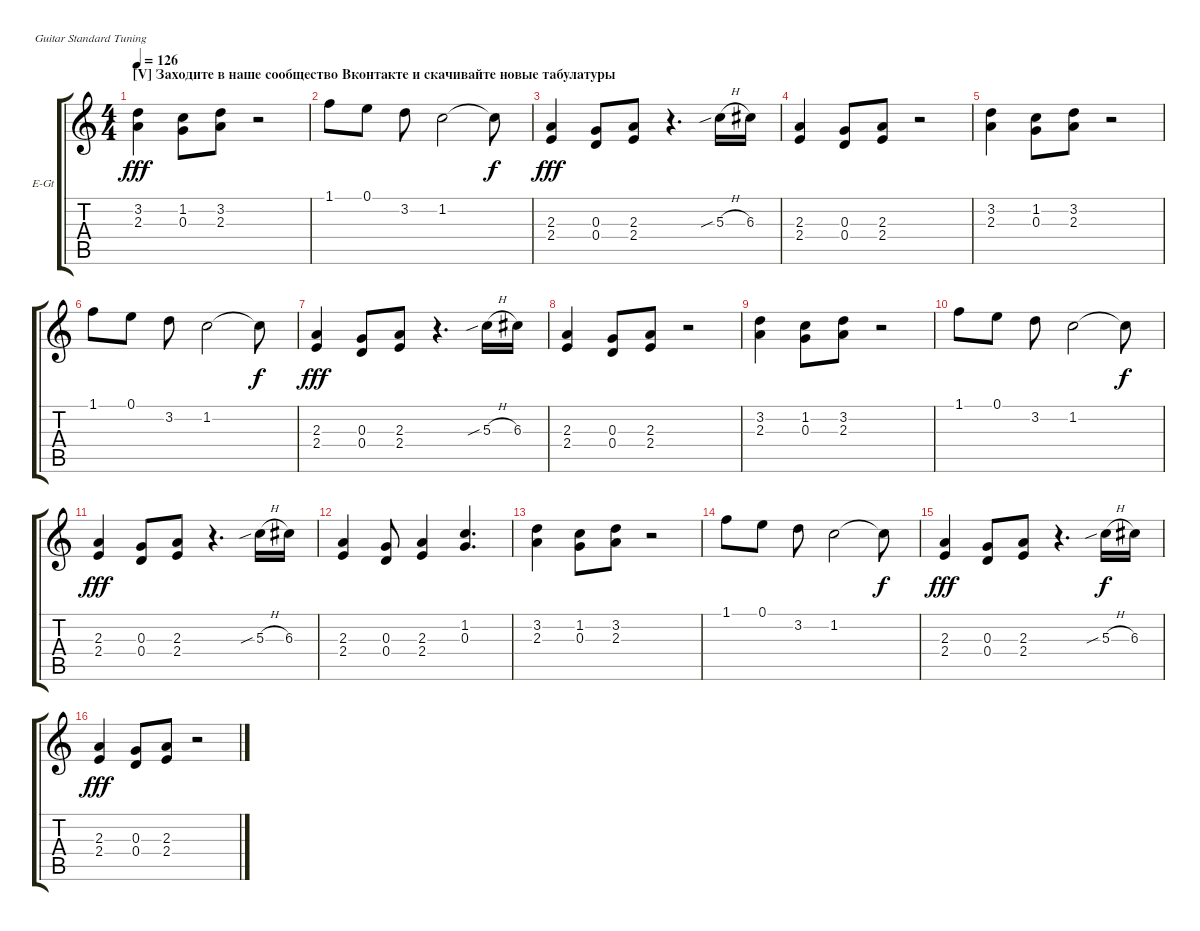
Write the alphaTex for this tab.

\bracketExtendMode groupsimilarinstruments
\firstSystemTrackNameOrientation horizontal
\otherSystemsTrackNameOrientation horizontal
\track ("Сергей Маврин" "E-Gt") {instrument distortionguitar}
\staff {score tabs}
\tuning (E4 B3 G3 D3 A2 E2)
\ts (4 4)
\section ("V" "Заходите в наше сообщество Вконтакте и скачивайте новые табулатуры")
\tempo 126
\clef g2
\ks c
(3.2 2.3).4{dy fff instrument distortionguitar} (1.2 0.3).8 (3.2 2.3).8 r.2 |
1.1.8 0.1.8 3.2.8 1.2.2 1.2{t}.8{dy f} |
(2.3 2.4).4{dy fff} (0.3 0.4).8 (2.3 2.4).8 r.4{d} 5.3{sib h}.16 6.3.16 |
(2.3 2.4).4 (0.3 0.4).8 (2.3 2.4).8 r.2 |
(3.2 2.3).4 (1.2 0.3).8 (3.2 2.3).8 r.2 |
1.1.8 0.1.8 3.2.8 1.2.2 1.2{t}.8{dy f} |
(2.3 2.4).4{dy fff} (0.3 0.4).8 (2.3 2.4).8 r.4{d} 5.3{sib h}.16 6.3.16 |
(2.3 2.4).4 (0.3 0.4).8 (2.3 2.4).8 r.2 |
(3.2 2.3).4 (1.2 0.3).8 (3.2 2.3).8 r.2 |
1.1.8 0.1.8 3.2.8 1.2.2 1.2{t}.8{dy f} |
(2.3 2.4).4{dy fff} (0.3 0.4).8 (2.3 2.4).8 r.4{d} 5.3{sib h}.16 6.3.16 |
(2.3 2.4).4 (0.3 0.4).8 (2.3 2.4).4 (1.2 0.3).4{d} |
(3.2 2.3).4 (1.2 0.3).8 (3.2 2.3).8 r.2 |
1.1.8 0.1.8 3.2.8 1.2.2 1.2{t}.8{dy f} |
(2.3 2.4).4{dy fff} (0.3 0.4).8 (2.3 2.4).8 r.4{d} 5.3{sib h}.16{dy f} 6.3.16 |
(2.3 2.4).4{dy fff} (0.3 0.4).8 (2.3 2.4).8 r.2
